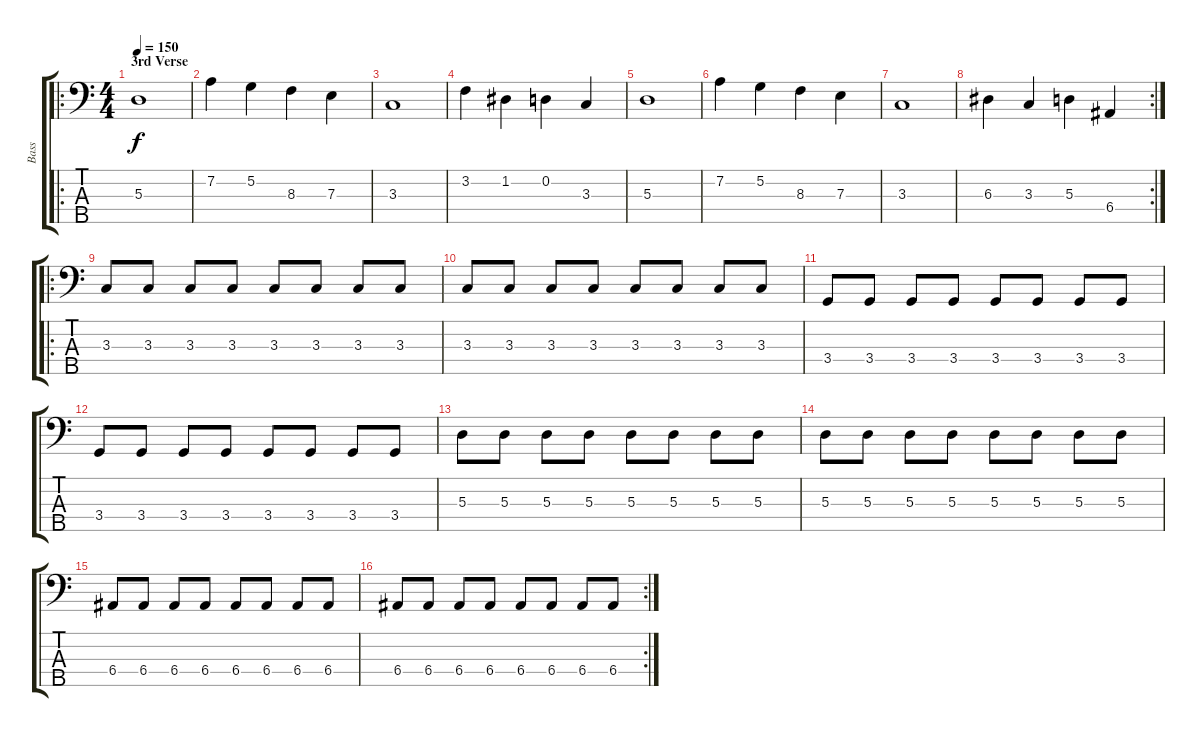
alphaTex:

\track ("Bass" "Bass") {instrument electricbassfinger}
\staff {score tabs}
\tuning (G2 D2 A1 E1 B0) {hide}
\ro
\ts (4 4)
\section ("" "3rd Verse")
\tempo 150
\clef f4
\ks c
5.3.1{dy f} |
7.2.4 5.2.4 8.3.4 7.3.4 |
3.3.1 |
3.2.4 1.2.4 0.2.4 3.3.4 |
5.3.1 |
7.2.4 5.2.4 8.3.4 7.3.4 |
3.3.1 |
\rc 2
6.3.4 3.3.4 5.3.4 6.4.4 |
\ro
3.3.8 3.3.8 3.3.8 3.3.8 3.3.8 3.3.8 3.3.8 3.3.8 |
3.3.8 3.3.8 3.3.8 3.3.8 3.3.8 3.3.8 3.3.8 3.3.8 |
3.4.8 3.4.8 3.4.8 3.4.8 3.4.8 3.4.8 3.4.8 3.4.8 |
3.4.8 3.4.8 3.4.8 3.4.8 3.4.8 3.4.8 3.4.8 3.4.8 |
5.3.8 5.3.8 5.3.8 5.3.8 5.3.8 5.3.8 5.3.8 5.3.8 |
5.3.8 5.3.8 5.3.8 5.3.8 5.3.8 5.3.8 5.3.8 5.3.8 |
6.4.8 6.4.8 6.4.8 6.4.8 6.4.8 6.4.8 6.4.8 6.4.8 |
\rc 2
6.4.8 6.4.8 6.4.8 6.4.8 6.4.8 6.4.8 6.4.8 6.4.8
